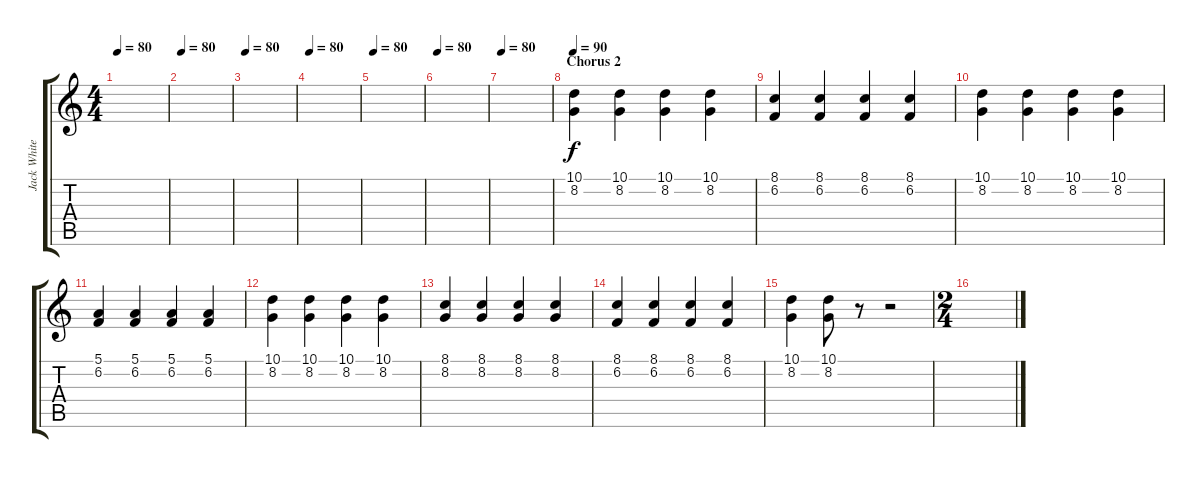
\track ("Jack White - Piano" "Jack White") {instrument acousticgrandpiano}
\staff {score tabs}
\tuning (E4 B3 G3 D3 A2 E2) {hide}
\ts (4 4)
\tempo 80
\clef g2
\ks c
|
\tempo 80
|
\tempo 80
|
\tempo 80
|
\tempo 80
|
\tempo 80
|
\tempo 80
|
\section ("" "Chorus 2")
\tempo 90
(10.1 8.2).4 (10.1 8.2).4 (10.1 8.2).4 (10.1 8.2).4 |
(8.1 6.2).4 (8.1 6.2).4 (8.1 6.2).4 (8.1 6.2).4 |
(10.1 8.2).4 (10.1 8.2).4 (10.1 8.2).4 (10.1 8.2).4 |
(5.1 6.2).4 (5.1 6.2).4 (5.1 6.2).4 (5.1 6.2).4 |
(10.1 8.2).4 (10.1 8.2).4 (10.1 8.2).4 (10.1 8.2).4 |
(8.1 8.2).4 (8.1 8.2).4 (8.1 8.2).4 (8.1 8.2).4 |
(8.1 6.2).4 (8.1 6.2).4 (8.1 6.2).4 (8.1 6.2).4 |
(10.1 8.2).4 (10.1 8.2).8 r.8 r.2 |
\ts (2 4)
